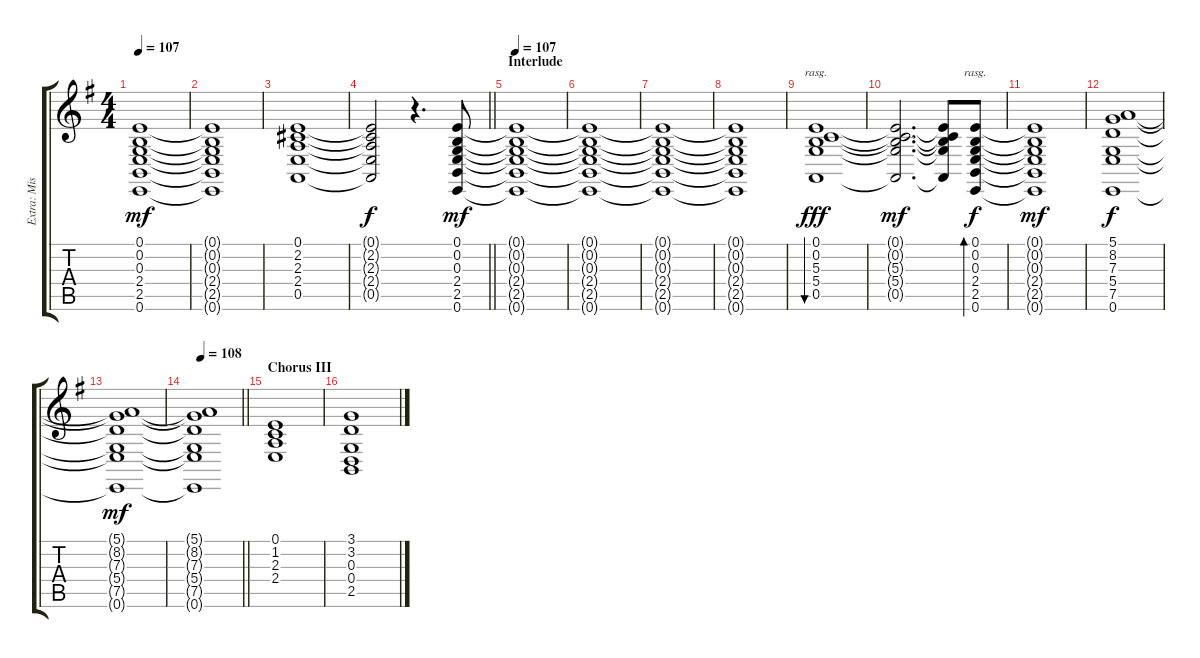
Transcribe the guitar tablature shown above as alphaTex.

\track ("Extra: Misc" "Extra: Mis") {instrument pad3polysynth}
\staff {score tabs}
\tuning (E4 B3 G3 D3 A2 E2) {hide}
\ts (4 4)
\tempo 107
\clef g2
\ks g
(0.1 0.2 0.3 2.4 2.5 0.6).1{dy mf} |
(0.1{t} 0.2{t} 0.3{t} 2.4{t} 2.5{t} 0.6{t}).1 |
(0.1 2.2 2.3 2.4 0.5).1 |
\barLineRight lightlight
(0.1{t} 2.2{t} 2.3{t} 2.4{t} 0.5{t}).2{dy f} r.4{d} (0.1 0.2 0.3 2.4 2.5 0.6).8{dy mf} |
\section ("" "Interlude")
\tempo 107
(0.1{t} 0.2{t} 0.3{t} 2.4{t} 2.5{t} 0.6{t}).1 |
(0.1{t} 0.2{t} 0.3{t} 2.4{t} 2.5{t} 0.6{t}).1 |
(0.1{t} 0.2{t} 0.3{t} 2.4{t} 2.5{t} 0.6{t}).1 |
(0.1{t} 0.2{t} 0.3{t} 2.4{t} 2.5{t} 0.6{t}).1 |
(0.1 0.2 5.3 5.4 0.5).1{bu 120 rasg ii dy fff} |
(0.1{t} 0.2{t} 5.3{t} 5.4{t} 0.5{t}).2{d dy mf} (0.1{t} 0.2{t} 5.3{t} 5.4{t} 0.5{t}).8 (0.1 0.2 0.3 2.4 2.5 0.6).8{bd 480 rasg ii dy f} |
(0.1{t} 0.2{t} 0.3{t} 2.4{t} 2.5{t} 0.6{t}).1{dy mf} |
(5.1 8.2 7.3 5.4 7.5 0.6).1{dy f} |
(5.1{t} 8.2{t} 7.3{t} 5.4{t} 7.5{t} 0.6{t}).1{dy mf} |
\tempo 108
\barLineRight lightlight
(5.1{t} 8.2{t} 7.3{t} 5.4{t} 7.5{t} 0.6{t}).1 |
\section ("" "Chorus III")
(0.1 1.2 2.3 2.4).1 |
(3.1 3.2 0.3 0.4 2.5).1
